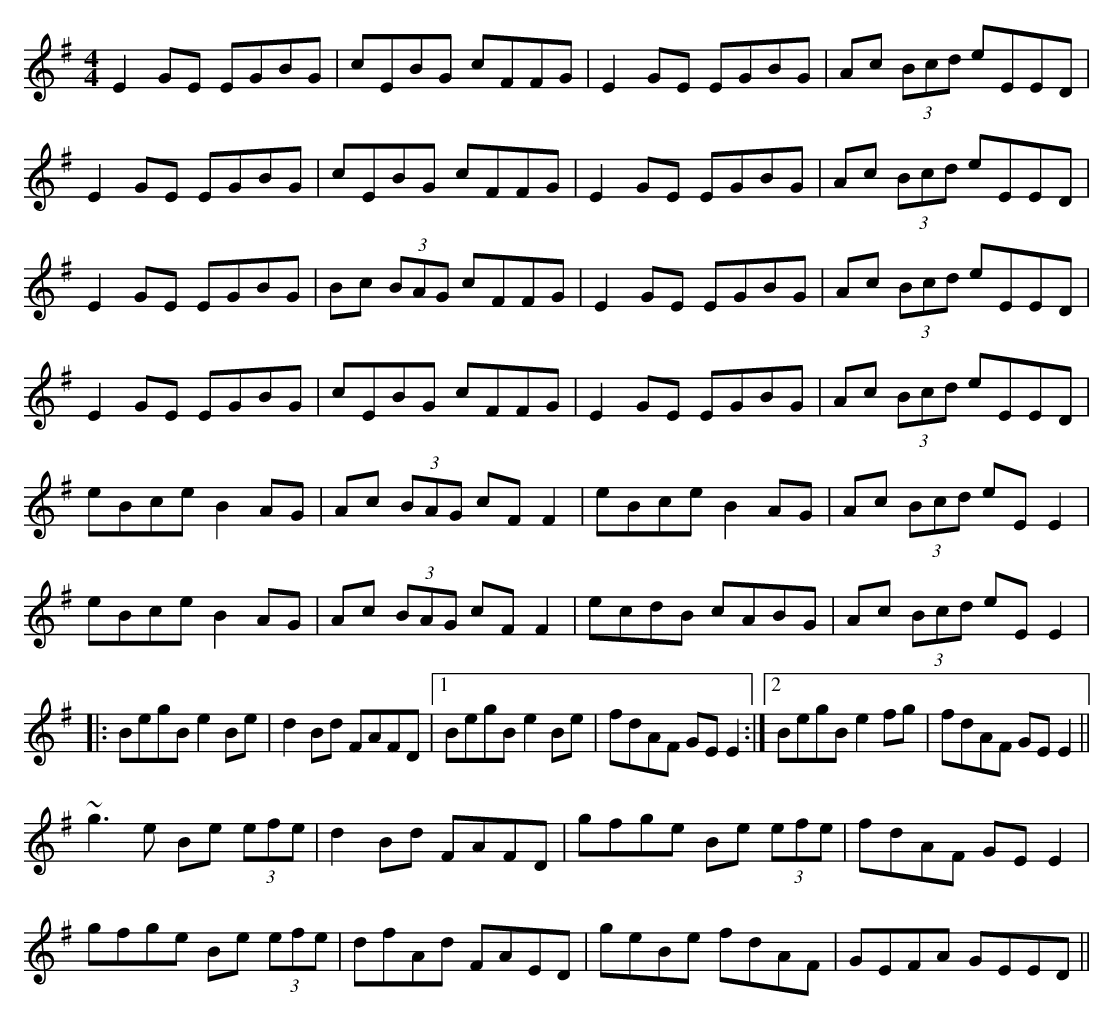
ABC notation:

X:1
M:4/4
K:G
E2 GE EGBG|cEBG cFFG|E2 GE EGBG|Ac (3Bcd eEED|
E2 GE EGBG|cEBG cFFG|E2 GE EGBG|Ac (3Bcd eEED|
E2 GE EGBG|Bc (3BAG cFFG|E2 GE EGBG|Ac (3Bcd eEED|
E2 GE EGBG|cEBG cFFG|E2 GE EGBG|Ac (3Bcd eEED|
eBce B2 AG|Ac (3BAG cF F2|eBce B2 AG|Ac (3Bcd eE E2|
eBce B2 AG|Ac (3BAG cF F2|ecdB cABG|Ac (3Bcd eE E2|
|:BegB e2Be|d2 Bd FAFD|1 BegB e2Be|fdAF GE E2:|2 BegB e2fg|fdAF GEE2||
~g3 e Be (3efe|d2 Bd FAFD|gfge Be (3efe|fdAF GEE2|
gfge Be (3efe|dfAd FAED|geBe fdAF|GEFA GEED||
